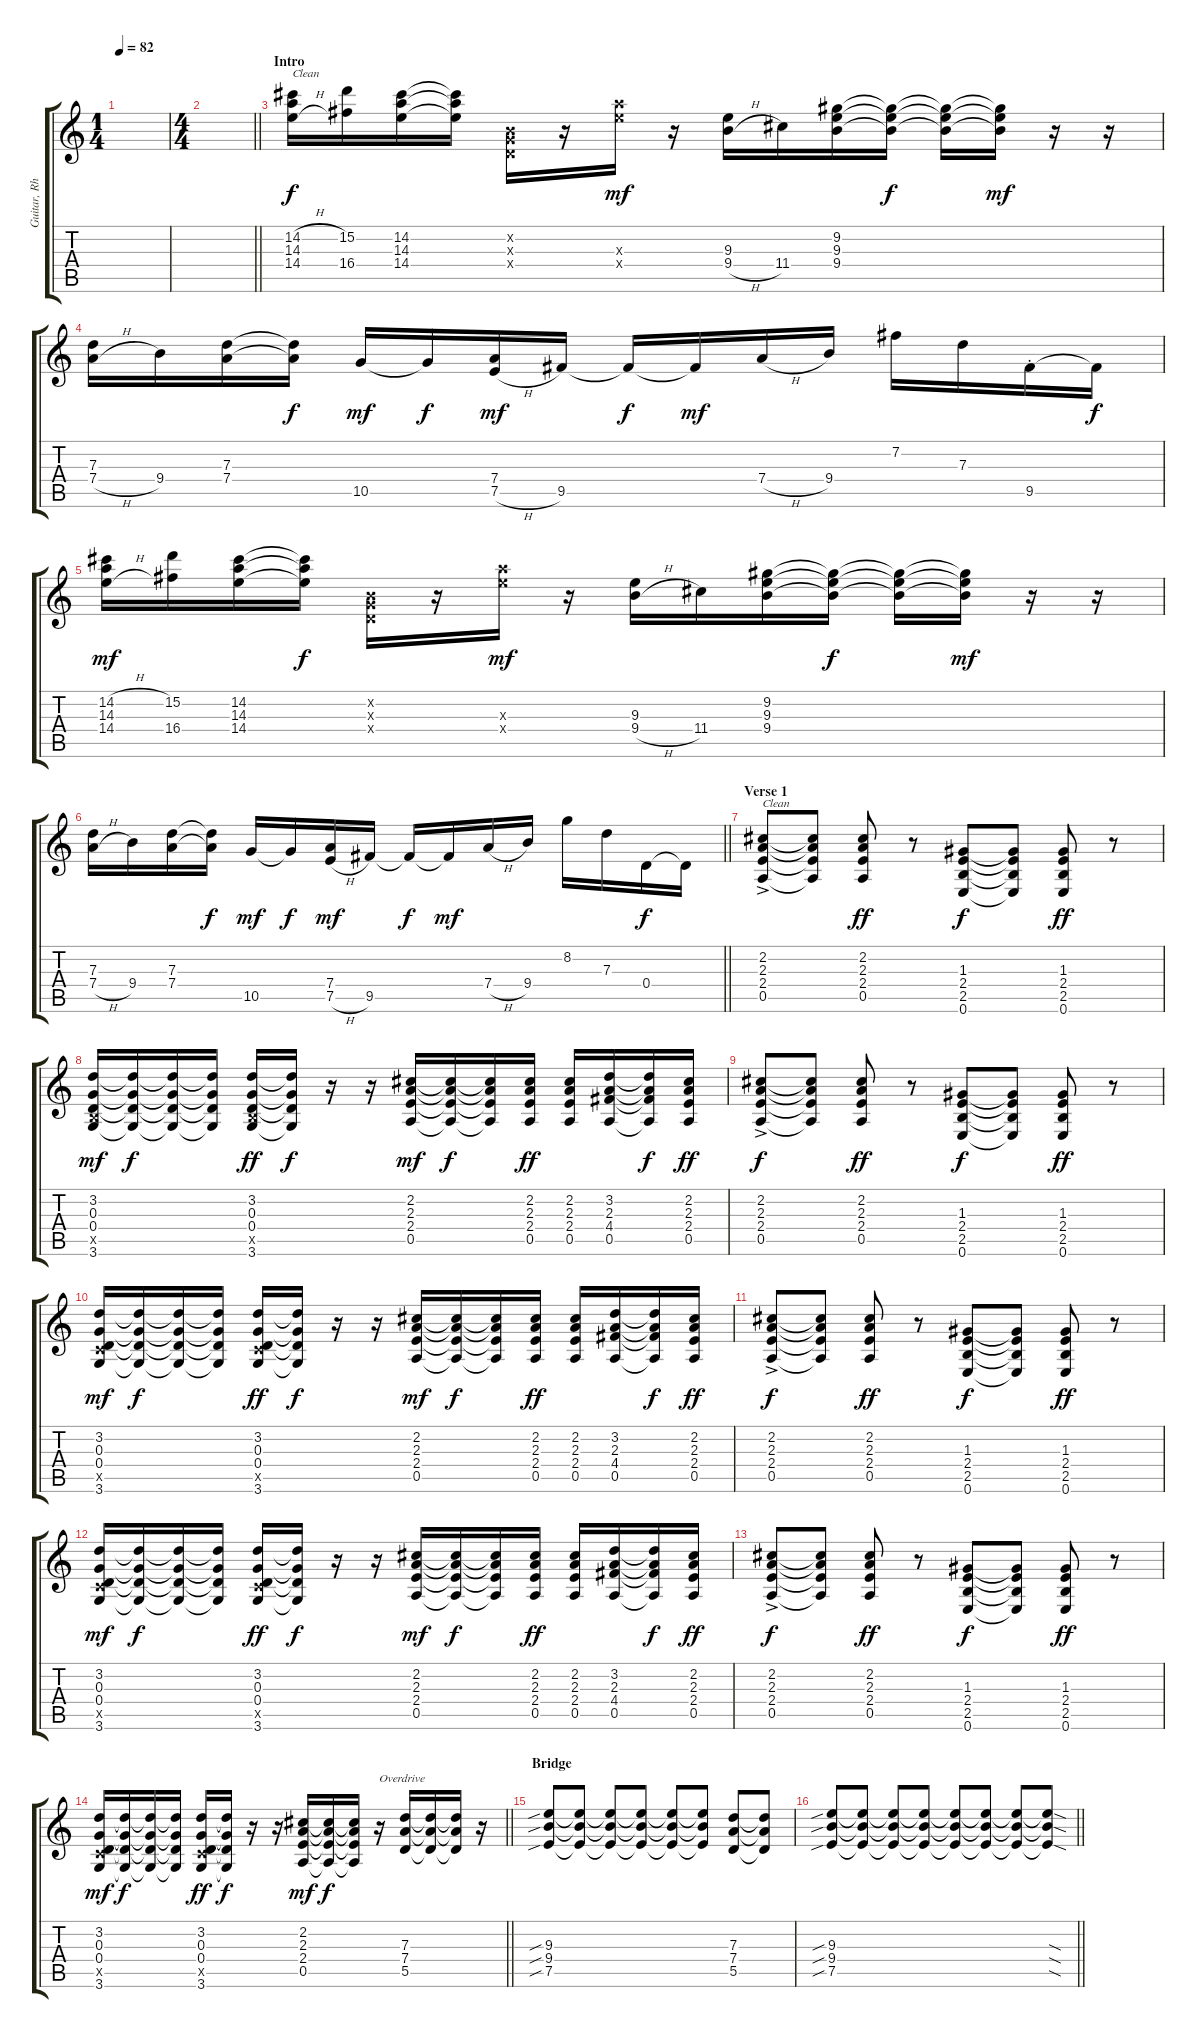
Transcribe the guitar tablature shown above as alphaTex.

\track ("Guitar, Rhythm" "Guitar, Rh") {instrument electricguitarclean}
\staff {score tabs}
\tuning (E4 B3 G3 D3 A2 E2) {hide}
\ts (1 4)
\tempo 82
\clef g2
\ks c
|
\ts (4 4)
\barLineRight lightlight
|
\section ("" "Intro")
(14.2{h} 14.3 14.4{h}).16{txt "Clean"} (15.2 16.4).16 (14.2 14.3 14.4).16 (14.2{t} 14.3{t} 14.4{t}).16{dy f} (0.2{x} 0.3{x} 0.4{x}).16 r.16 (14.3{x} 14.4{x}).16{dy mf} r.16 (9.3 9.4{h}).16 11.4.16 (9.2 9.3 9.4).16 (9.2{t} 9.3{t} 9.4{t}).16{dy f} (9.2{t} 9.3{t} 9.4{t}).16 (9.2{t} 9.3{t} 9.4{t}).16{dy mf} r.16 r.16 |
(7.3 7.4{h}).16 9.4.16 (7.3 7.4).16 (7.3{t} 7.4{t}).16{dy f} 10.5.16{dy mf} 10.5{t}.16{dy f} (7.4 7.5{h}).16{dy mf} 9.5.16 9.5{t}.16{dy f} 9.5{t}.16{dy mf} 7.4{h}.16 9.4.16 7.2.16 7.3.16 9.5{st}.16 9.5{t}.16{dy f} |
(14.2{h} 14.3 14.4{h}).16{dy mf} (15.2 16.4).16 (14.2 14.3 14.4).16 (14.2{t} 14.3{t} 14.4{t}).16{dy f} (0.2{x} 0.3{x} 0.4{x}).16 r.16 (14.3{x} 14.4{x}).16{dy mf} r.16 (9.3 9.4{h}).16 11.4.16 (9.2 9.3 9.4).16 (9.2{t} 9.3{t} 9.4{t}).16{dy f} (9.2{t} 9.3{t} 9.4{t}).16 (9.2{t} 9.3{t} 9.4{t}).16{dy mf} r.16 r.16 |
\barLineRight lightlight
(7.3 7.4{h}).16 9.4.16 (7.3 7.4).16 (7.3{t} 7.4{t}).16{dy f} 10.5.16{dy mf} 10.5{t}.16{dy f} (7.4 7.5{h}).16{dy mf} 9.5.16 9.5{t}.16{dy f} 9.5{t}.16{dy mf} 7.4{h}.16 9.4.16 8.2.16 7.3.16 0.4.16{dy f} 0.4{t}.16 |
\section ("" "Verse 1")
(2.2{ac} 2.3{ac} 2.4{ac} 0.5{ac}).8{txt "Clean"} (2.2{t} 2.3{t} 2.4{t} 0.5{t}).8 (2.2 2.3 2.4 0.5).8{dy ff} r.8 (1.3 2.4 2.5 0.6).8{dy f} (1.3{t} 2.4{t} 2.5{t} 0.6{t}).8 (1.3 2.4 2.5 0.6).8{dy ff} r.8 |
(3.2 0.3 0.4 2.5{x} 3.6).16{dy mf} (3.2{t} 0.3{t} 0.4{t} 3.6{t}).16{dy f} (3.2{t} 0.3{t} 0.4{t} 3.6{t}).16 (3.2{t} 0.3{t} 0.4{t} 3.6{t}).16 (3.2 0.3 0.4 2.5{x} 3.6).16{dy ff} (3.2{t} 0.3{t} 0.4{t} 3.6{t}).16{dy f} r.16 r.16 (2.2 2.3 2.4 0.5).16{dy mf} (2.2{t} 2.3{t} 2.4{t} 0.5{t}).16{dy f} (2.2{t} 2.3{t} 2.4{t} 0.5{t}).16 (2.2 2.3 2.4 0.5).16{dy ff} (2.2 2.3 2.4 0.5).16 (3.2 2.3 4.4 0.5).16 (3.2{t} 2.3{t} 4.4{t} 0.5{t}).16{dy f} (2.2 2.3 2.4 0.5).16{dy ff} |
(2.2{ac} 2.3{ac} 2.4{ac} 0.5{ac}).8{dy f} (2.2{t} 2.3{t} 2.4{t} 0.5{t}).8 (2.2 2.3 2.4 0.5).8{dy ff} r.8 (1.3 2.4 2.5 0.6).8{dy f} (1.3{t} 2.4{t} 2.5{t} 0.6{t}).8 (1.3 2.4 2.5 0.6).8{dy ff} r.8 |
(3.2 0.3 0.4 3.5{x} 3.6).16{dy mf} (3.2{t} 0.3{t} 0.4{t} 3.6{t}).16{dy f} (3.2{t} 0.3{t} 0.4{t} 3.6{t}).16 (3.2{t} 0.3{t} 0.4{t} 3.6{t}).16 (3.2 0.3 0.4 3.5{x} 3.6).16{dy ff} (3.2{t} 0.3{t} 0.4{t} 3.6{t}).16{dy f} r.16 r.16 (2.2 2.3 2.4 0.5).16{dy mf} (2.2{t} 2.3{t} 2.4{t} 0.5{t}).16{dy f} (2.2{t} 2.3{t} 2.4{t} 0.5{t}).16 (2.2 2.3 2.4 0.5).16{dy ff} (2.2 2.3 2.4 0.5).16 (3.2 2.3 4.4 0.5).16 (3.2{t} 2.3{t} 4.4{t} 0.5{t}).16{dy f} (2.2 2.3 2.4 0.5).16{dy ff} |
(2.2{ac} 2.3{ac} 2.4{ac} 0.5{ac}).8{dy f} (2.2{t} 2.3{t} 2.4{t} 0.5{t}).8 (2.2 2.3 2.4 0.5).8{dy ff} r.8 (1.3 2.4 2.5 0.6).8{dy f} (1.3{t} 2.4{t} 2.5{t} 0.6{t}).8 (1.3 2.4 2.5 0.6).8{dy ff} r.8 |
(3.2 0.3 0.4 3.5{x} 3.6).16{dy mf} (3.2{t} 0.3{t} 0.4{t} 3.6{t}).16{dy f} (3.2{t} 0.3{t} 0.4{t} 3.6{t}).16 (3.2{t} 0.3{t} 0.4{t} 3.6{t}).16 (3.2 0.3 0.4 3.5{x} 3.6).16{dy ff} (3.2{t} 0.3{t} 0.4{t} 3.6{t}).16{dy f} r.16 r.16 (2.2 2.3 2.4 0.5).16{dy mf} (2.2{t} 2.3{t} 2.4{t} 0.5{t}).16{dy f} (2.2{t} 2.3{t} 2.4{t} 0.5{t}).16 (2.2 2.3 2.4 0.5).16{dy ff} (2.2 2.3 2.4 0.5).16 (3.2 2.3 4.4 0.5).16 (3.2{t} 2.3{t} 4.4{t} 0.5{t}).16{dy f} (2.2 2.3 2.4 0.5).16{dy ff} |
(2.2{ac} 2.3{ac} 2.4{ac} 0.5{ac}).8{dy f} (2.2{t} 2.3{t} 2.4{t} 0.5{t}).8 (2.2 2.3 2.4 0.5).8{dy ff} r.8 (1.3 2.4 2.5 0.6).8{dy f} (1.3{t} 2.4{t} 2.5{t} 0.6{t}).8 (1.3 2.4 2.5 0.6).8{dy ff} r.8 |
\barLineRight lightlight
(3.2 0.3 0.4 3.5{x} 3.6).16{dy mf} (3.2{t} 0.3{t} 0.4{t} 3.6{t}).16{dy f} (3.2{t} 0.3{t} 0.4{t} 3.6{t}).16 (3.2{t} 0.3{t} 0.4{t} 3.6{t}).16 (3.2 0.3 0.4 3.5{x} 3.6).16{dy ff} (3.2{t} 0.3{t} 0.4{t} 3.6{t}).16{dy f} r.16 r.16 (2.2 2.3 2.4 0.5).16{dy mf} (2.2{t} 2.3{t} 2.4{t} 0.5{t}).16{dy f} (2.2{t} 2.3{t} 2.4{t} 0.5{t}).16 r.16{txt "Overdrive" instrument overdrivenguitar} (7.3 7.4 5.5).16 (7.3{t} 7.4{t} 5.5{t}).16 (7.3{t} 7.4{t} 5.5{t}).16 r.16 |
\section ("" "Bridge")
(9.3{sib} 9.4{sib} 7.5{sib}).8 (9.3{t} 9.4{t} 7.5{t}).8 (9.3{t} 9.4{t} 7.5{t}).8 (9.3{t} 9.4{t} 7.5{t}).8 (9.3{t} 9.4{t} 7.5{t}).8 (9.3{t} 9.4{t} 7.5{t}).8 (7.3 7.4 5.5).8 (7.3{t} 7.4{t} 5.5{t}).8 |
\barLineRight lightlight
(9.3{sib} 9.4{sib} 7.5{sib}).8 (9.3{t} 9.4{t} 7.5{t}).8 (9.3{t} 9.4{t} 7.5{t}).8 (9.3{t} 9.4{t} 7.5{t}).8 (9.3{t} 9.4{t} 7.5{t}).8 (9.3{t} 9.4{t} 7.5{t}).8 (9.3{t} 9.4{t} 7.5{t}).8 (9.3{sod t} 9.4{sod t} 7.5{sod t}).8
